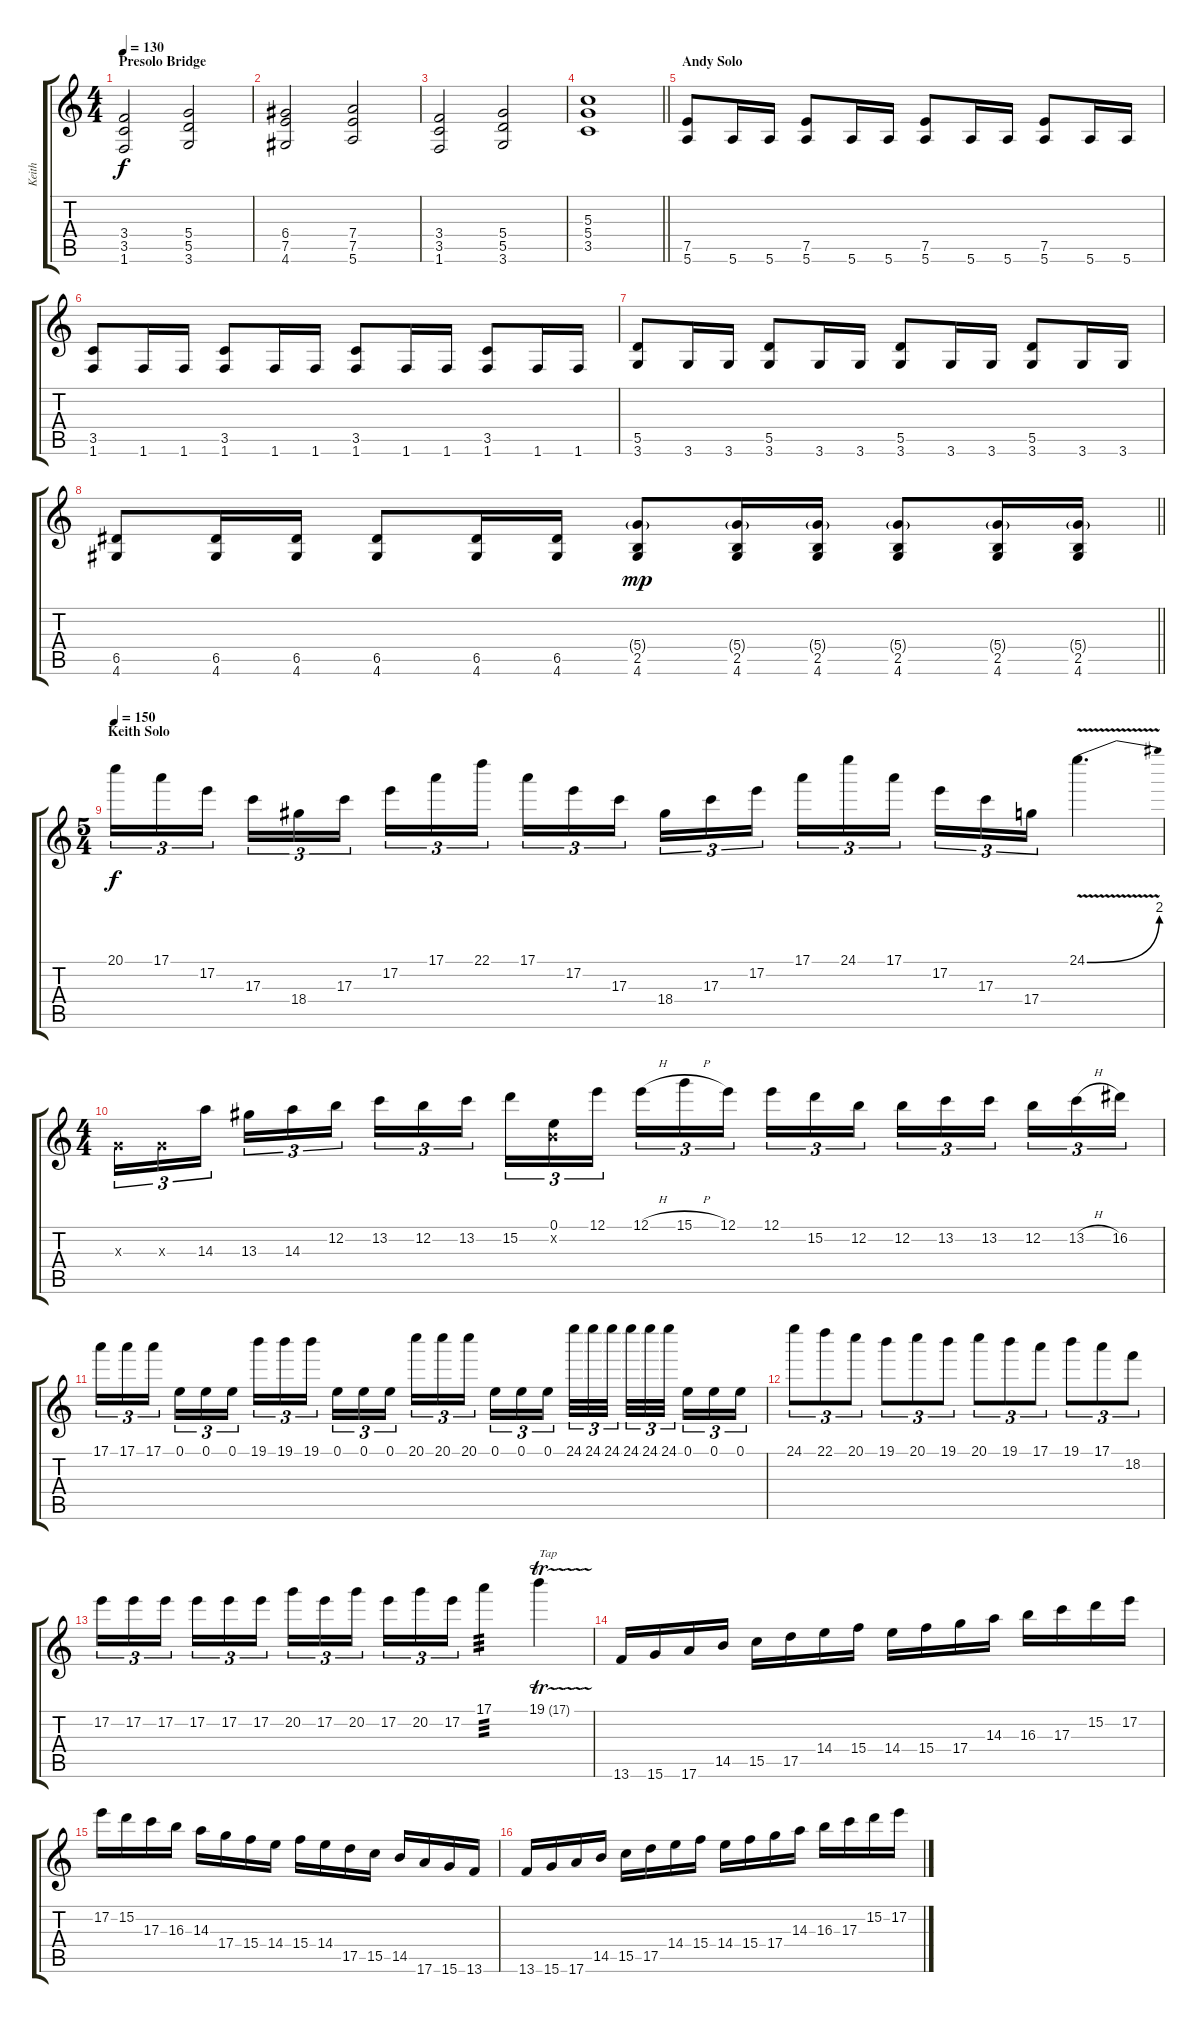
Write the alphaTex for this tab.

\track ("Keith" "Keith") {instrument distortionguitar}
\staff {score tabs}
\tuning (E4 B3 G3 D3 A2 E2) {hide}
\ts (4 4)
\section ("" "Presolo Bridge")
\tempo 130
\clef g2
\ks c
(3.4 3.5 1.6).2{dy f} (5.4 5.5 3.6).2 |
(6.4 7.5 4.6).2 (7.4 7.5 5.6).2 |
(3.4 3.5 1.6).2 (5.4 5.5 3.6).2 |
\barLineRight lightlight
(5.3 5.4 3.5).1 |
\section ("" "Andy Solo")
(7.5 5.6).8 5.6.16 5.6.16 (7.5 5.6).8 5.6.16 5.6.16 (7.5 5.6).8 5.6.16 5.6.16 (7.5 5.6).8 5.6.16 5.6.16 |
(3.5 1.6).8 1.6.16 1.6.16 (3.5 1.6).8 1.6.16 1.6.16 (3.5 1.6).8 1.6.16 1.6.16 (3.5 1.6).8 1.6.16 1.6.16 |
(5.5 3.6).8 3.6.16 3.6.16 (5.5 3.6).8 3.6.16 3.6.16 (5.5 3.6).8 3.6.16 3.6.16 (5.5 3.6).8 3.6.16 3.6.16 |
\barLineRight lightlight
(6.5 4.6).8 (6.5 4.6).16 (6.5 4.6).16 (6.5 4.6).8 (6.5 4.6).16 (6.5 4.6).16 (5.4{g} 2.5 4.6).8{dy mp} (5.4{g} 2.5 4.6).16 (5.4{g} 2.5 4.6).16 (5.4{g} 2.5 4.6).8 (5.4{g} 2.5 4.6).16 (5.4{g} 2.5 4.6).16 |
\ts (5 4)
\section ("" "Keith Solo")
\tempo 150
20.1.16{tu (3 2) dy f} 17.1.16{tu (3 2)} 17.2.16{tu (3 2) beam splitsecondary} 17.3.16{tu (3 2)} 18.4.16{tu (3 2)} 17.3.16{tu (3 2)} 17.2.16{tu (3 2)} 17.1.16{tu (3 2)} 22.1.16{tu (3 2) beam splitsecondary} 17.1.16{tu (3 2)} 17.2.16{tu (3 2)} 17.3.16{tu (3 2)} 18.4.16{tu (3 2)} 17.3.16{tu (3 2)} 17.2.16{tu (3 2) beam splitsecondary} 17.1.16{tu (3 2)} 24.1.16{tu (3 2)} 17.1.16{tu (3 2)} 17.2.16{tu (3 2)} 17.3.16{tu (3 2)} 17.4.16{tu (3 2)} 24.1{be (bend 0 0 60 8) v}.4{d} |
\ts (4 4)
0.3{x}.16{tu (3 2) volume 16} 0.3{x}.16{tu (3 2)} 14.3.16{tu (3 2) beam splitsecondary} 13.3.16{tu (3 2)} 14.3.16{tu (3 2)} 12.2.16{tu (3 2)} 13.2.16{tu (3 2)} 12.2.16{tu (3 2)} 13.2.16{tu (3 2) beam splitsecondary} 15.2.16{tu (3 2)} (0.1 0.2{x}).16{tu (3 2)} 12.1.16{tu (3 2)} 12.1{h}.16{tu (3 2)} 15.1{h}.16{tu (3 2)} 12.1.16{tu (3 2) beam splitsecondary} 12.1.16{tu (3 2)} 15.2.16{tu (3 2)} 12.2.16{tu (3 2)} 12.2.16{tu (3 2)} 13.2.16{tu (3 2)} 13.2.16{tu (3 2) beam splitsecondary} 12.2.16{tu (3 2)} 13.2{h}.16{tu (3 2)} 16.2.16{tu (3 2)} |
17.1.16{tu (3 2)} 17.1.16{tu (3 2)} 17.1.16{tu (3 2) beam splitsecondary} 0.1.16{tu (3 2)} 0.1.16{tu (3 2)} 0.1.16{tu (3 2)} 19.1.16{tu (3 2)} 19.1.16{tu (3 2)} 19.1.16{tu (3 2) beam splitsecondary} 0.1.16{tu (3 2)} 0.1.16{tu (3 2)} 0.1.16{tu (3 2)} 20.1.16{tu (3 2)} 20.1.16{tu (3 2)} 20.1.16{tu (3 2) beam splitsecondary} 0.1.16{tu (3 2)} 0.1.16{tu (3 2)} 0.1.16{tu (3 2)} 24.1.32{tu (3 2)} 24.1.32{tu (3 2)} 24.1.32{tu (3 2) beam splitsecondary} 24.1.32{tu (3 2)} 24.1.32{tu (3 2)} 24.1.32{tu (3 2) beam splitsecondary} 0.1.16{tu (3 2)} 0.1.16{tu (3 2)} 0.1.16{tu (3 2)} |
24.1.8{tu (3 2)} 22.1.8{tu (3 2)} 20.1.8{tu (3 2)} 19.1.8{tu (3 2)} 20.1.8{tu (3 2)} 19.1.8{tu (3 2)} 20.1.8{tu (3 2)} 19.1.8{tu (3 2)} 17.1.8{tu (3 2)} 19.1.8{tu (3 2)} 17.1.8{tu (3 2)} 18.2.8{tu (3 2)} |
17.2.16{tu (3 2)} 17.2.16{tu (3 2)} 17.2.16{tu (3 2) beam splitsecondary} 17.2.16{tu (3 2)} 17.2.16{tu (3 2)} 17.2.16{tu (3 2)} 20.2.16{tu (3 2)} 17.2.16{tu (3 2)} 20.2.16{tu (3 2) beam splitsecondary} 17.2.16{tu (3 2)} 20.2.16{tu (3 2)} 17.2.16{tu (3 2)} 17.1.4{tp 3} 19.1{tr (17 64)}.4{txt "Tap"} |
13.6.16 15.6.16 17.6.16 14.5.16 15.5.16 17.5.16 14.4.16 15.4.16 14.4.16 15.4.16 17.4.16 14.3.16 16.3.16 17.3.16 15.2.16 17.2.16 |
17.2.16 15.2.16 17.3.16 16.3.16 14.3.16 17.4.16 15.4.16 14.4.16 15.4.16 14.4.16 17.5.16 15.5.16 14.5.16 17.6.16 15.6.16 13.6.16 |
13.6.16 15.6.16 17.6.16 14.5.16 15.5.16 17.5.16 14.4.16 15.4.16 14.4.16 15.4.16 17.4.16 14.3.16 16.3.16 17.3.16 15.2.16 17.2.16
